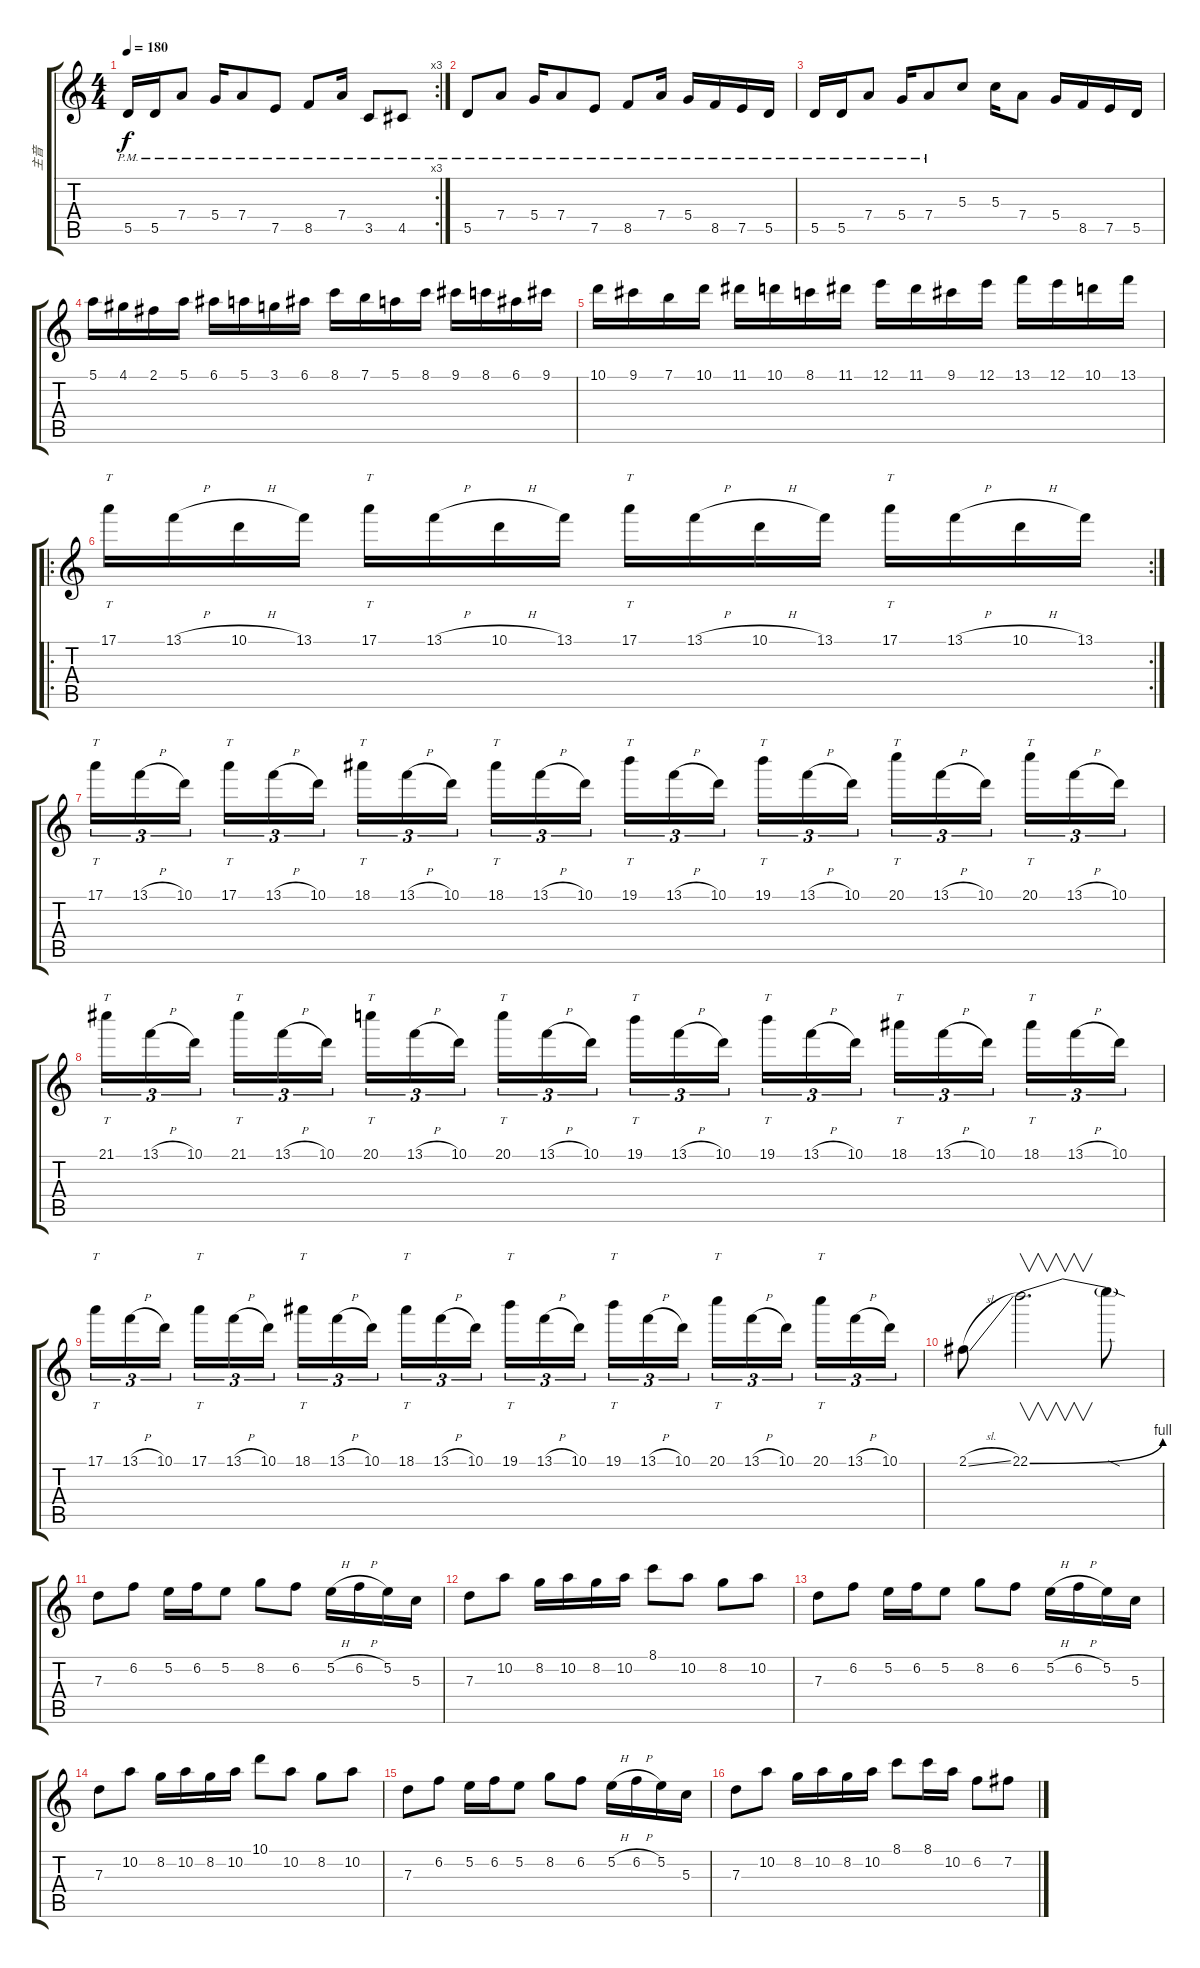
\track ("主音" "主音") {instrument overdrivenguitar}
\staff {score tabs}
\tuning (E4 B3 G3 D3 A2 E2) {hide}
\rc 3
\ts (4 4)
\tempo 180
\clef g2
\ks c
5.5{pm}.16{dy f} 5.5{pm}.16 7.4{pm}.8 5.4{pm}.16 7.4{pm}.8 7.5{pm}.8 8.5{pm}.8 7.4{pm}.16 3.5{pm}.8 4.5{pm}.8 |
5.5{pm}.8 7.4{pm}.8 5.4{pm}.16 7.4{pm}.8 7.5{pm}.8 8.5{pm}.8 7.4{pm}.16 5.4{pm}.16 8.5{pm}.16 7.5{pm}.16 5.5{pm}.16 |
5.5{pm}.16 5.5{pm}.16 7.4{pm}.8 5.4{pm}.16 7.4{pm}.8 5.3.8 5.3.16 7.4.8 5.4.16 8.5.16 7.5.16 5.5.16 |
5.1.16 4.1.16 2.1.16 5.1.16 6.1.16 5.1.16 3.1.16 6.1.16 8.1.16 7.1.16 5.1.16 8.1.16 9.1.16 8.1.16 6.1.16 9.1.16 |
10.1.16 9.1.16 7.1.16 10.1.16 11.1.16 10.1.16 8.1.16 11.1.16 12.1.16 11.1.16 9.1.16 12.1.16 13.1.16 12.1.16 10.1.16 13.1.16 |
\ro
\rc 2
17.1.16{tt} 13.1{h}.16 10.1{h}.16 13.1.16 17.1.16{tt} 13.1{h}.16 10.1{h}.16 13.1.16 17.1.16{tt} 13.1{h}.16 10.1{h}.16 13.1.16 17.1.16{tt} 13.1{h}.16 10.1{h}.16 13.1.16 |
17.1.16{tt tu (3 2)} 13.1{h}.16{tu (3 2)} 10.1.16{tu (3 2) beam splitsecondary} 17.1.16{tt tu (3 2)} 13.1{h}.16{tu (3 2)} 10.1.16{tu (3 2)} 18.1.16{tt tu (3 2)} 13.1{h}.16{tu (3 2)} 10.1.16{tu (3 2) beam splitsecondary} 18.1.16{tt tu (3 2)} 13.1{h}.16{tu (3 2)} 10.1.16{tu (3 2)} 19.1.16{tt tu (3 2)} 13.1{h}.16{tu (3 2)} 10.1.16{tu (3 2) beam splitsecondary} 19.1.16{tt tu (3 2)} 13.1{h}.16{tu (3 2)} 10.1.16{tu (3 2)} 20.1.16{tt tu (3 2)} 13.1{h}.16{tu (3 2)} 10.1.16{tu (3 2) beam splitsecondary} 20.1.16{tt tu (3 2)} 13.1{h}.16{tu (3 2)} 10.1.16{tu (3 2)} |
21.1.16{tt tu (3 2)} 13.1{h}.16{tu (3 2)} 10.1.16{tu (3 2) beam splitsecondary} 21.1.16{tt tu (3 2)} 13.1{h}.16{tu (3 2)} 10.1.16{tu (3 2)} 20.1.16{tt tu (3 2)} 13.1{h}.16{tu (3 2)} 10.1.16{tu (3 2) beam splitsecondary} 20.1.16{tt tu (3 2)} 13.1{h}.16{tu (3 2)} 10.1.16{tu (3 2)} 19.1.16{tt tu (3 2)} 13.1{h}.16{tu (3 2)} 10.1.16{tu (3 2) beam splitsecondary} 19.1.16{tt tu (3 2)} 13.1{h}.16{tu (3 2)} 10.1.16{tu (3 2)} 18.1.16{tt tu (3 2)} 13.1{h}.16{tu (3 2)} 10.1.16{tu (3 2) beam splitsecondary} 18.1.16{tt tu (3 2)} 13.1{h}.16{tu (3 2)} 10.1.16{tu (3 2)} |
17.1.16{tt tu (3 2)} 13.1{h}.16{tu (3 2)} 10.1.16{tu (3 2) beam splitsecondary} 17.1.16{tt tu (3 2)} 13.1{h}.16{tu (3 2)} 10.1.16{tu (3 2)} 18.1.16{tt tu (3 2)} 13.1{h}.16{tu (3 2)} 10.1.16{tu (3 2) beam splitsecondary} 18.1.16{tt tu (3 2)} 13.1{h}.16{tu (3 2)} 10.1.16{tu (3 2)} 19.1.16{tt tu (3 2)} 13.1{h}.16{tu (3 2)} 10.1.16{tu (3 2) beam splitsecondary} 19.1.16{tt tu (3 2)} 13.1{h}.16{tu (3 2)} 10.1.16{tu (3 2)} 20.1.16{tt tu (3 2)} 13.1{h}.16{tu (3 2)} 10.1.16{tu (3 2) beam splitsecondary} 20.1.16{tt tu (3 2)} 13.1{h}.16{tu (3 2)} 10.1.16{tu (3 2)} |
2.1{sl}.8 22.1{be (bend 0 0 60 4)}.2{v d} 22.1{sod t}.8 |
7.3.8 6.2.8 5.2.16 6.2.16 5.2.8 8.2.8 6.2.8 5.2{h}.16 6.2{h}.16 5.2.16 5.3.16 |
7.3.8 10.2.8 8.2.16 10.2.16 8.2.16 10.2.16 8.1.8 10.2.8 8.2.8 10.2.8 |
7.3.8 6.2.8 5.2.16 6.2.16 5.2.8 8.2.8 6.2.8 5.2{h}.16 6.2{h}.16 5.2.16 5.3.16 |
7.3.8 10.2.8 8.2.16 10.2.16 8.2.16 10.2.16 10.1.8 10.2.8 8.2.8 10.2.8 |
7.3.8 6.2.8 5.2.16 6.2.16 5.2.8 8.2.8 6.2.8 5.2{h}.16 6.2{h}.16 5.2.16 5.3.16 |
7.3.8 10.2.8 8.2.16 10.2.16 8.2.16 10.2.16 8.1.8 8.1.16 10.2.16 6.2.8 7.2.8
